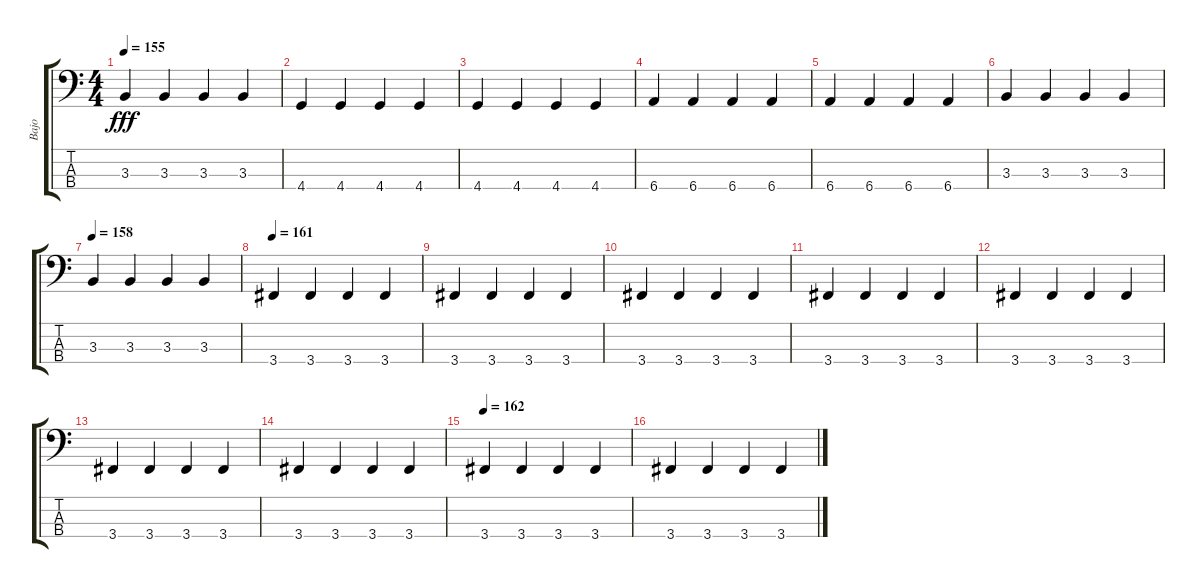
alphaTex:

\track ("Bajo" "Bajo") {instrument electricbassfinger}
\staff {score tabs}
\tuning (Gb2 Db2 Ab1 Eb1) {hide}
\ts (4 4)
\tempo 155
\clef f4
\ks c
3.3.4{dy fff} 3.3.4 3.3.4 3.3.4 |
4.4.4 4.4.4 4.4.4 4.4.4 |
4.4.4 4.4.4 4.4.4 4.4.4 |
6.4.4 6.4.4 6.4.4 6.4.4 |
6.4.4 6.4.4 6.4.4 6.4.4 |
3.3.4 3.3.4 3.3.4 3.3.4 |
\tempo 158
3.3.4 3.3.4 3.3.4 3.3.4 |
\tempo 161
3.4.4 3.4.4 3.4.4 3.4.4 |
3.4.4 3.4.4 3.4.4 3.4.4 |
3.4.4 3.4.4 3.4.4 3.4.4 |
3.4.4 3.4.4 3.4.4 3.4.4 |
3.4.4 3.4.4 3.4.4 3.4.4 |
3.4.4 3.4.4 3.4.4 3.4.4 |
3.4.4 3.4.4 3.4.4 3.4.4 |
\tempo 162
3.4.4 3.4.4 3.4.4 3.4.4 |
3.4.4 3.4.4 3.4.4 3.4.4
